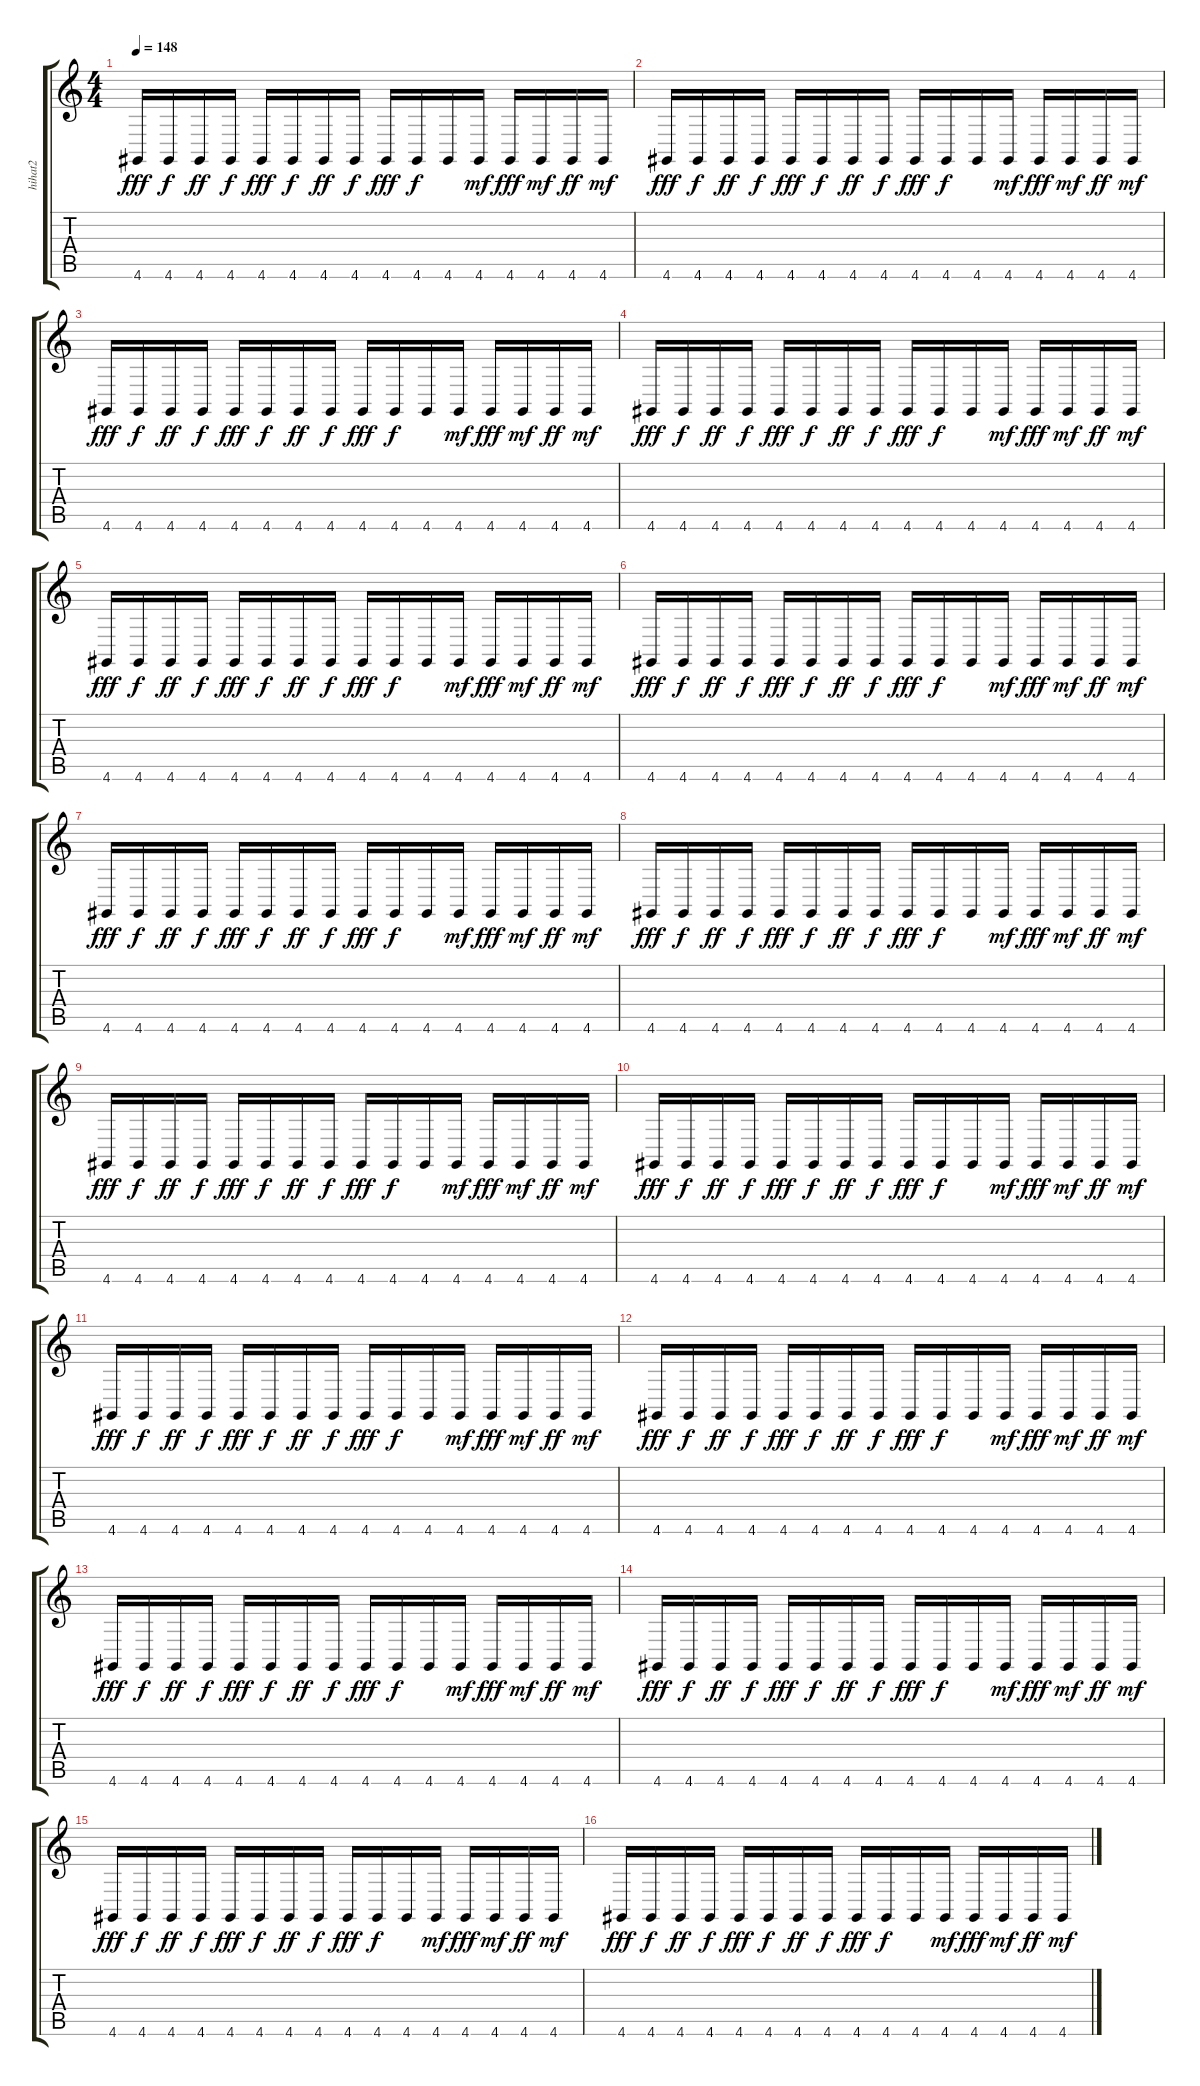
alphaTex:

\track ("hihat2" "hihat2") {instrument acousticgrandpiano}
\staff {score tabs}
\tuning (E4 B3 G3 D3 A2 E2) {hide}
\ts (4 4)
\tempo 148
\clef g2
\ks c
4.6.16{dy fff} 4.6.16{dy f} 4.6.16{dy ff} 4.6.16{dy f} 4.6.16{dy fff} 4.6.16{dy f} 4.6.16{dy ff} 4.6.16{dy f} 4.6.16{dy fff} 4.6.16{dy f} 4.6.16 4.6.16{dy mf} 4.6.16{dy fff} 4.6.16{dy mf} 4.6.16{dy ff} 4.6.16{dy mf} |
4.6.16{dy fff} 4.6.16{dy f} 4.6.16{dy ff} 4.6.16{dy f} 4.6.16{dy fff} 4.6.16{dy f} 4.6.16{dy ff} 4.6.16{dy f} 4.6.16{dy fff} 4.6.16{dy f} 4.6.16 4.6.16{dy mf} 4.6.16{dy fff} 4.6.16{dy mf} 4.6.16{dy ff} 4.6.16{dy mf} |
4.6.16{dy fff} 4.6.16{dy f} 4.6.16{dy ff} 4.6.16{dy f} 4.6.16{dy fff} 4.6.16{dy f} 4.6.16{dy ff} 4.6.16{dy f} 4.6.16{dy fff} 4.6.16{dy f} 4.6.16 4.6.16{dy mf} 4.6.16{dy fff} 4.6.16{dy mf} 4.6.16{dy ff} 4.6.16{dy mf} |
4.6.16{dy fff} 4.6.16{dy f} 4.6.16{dy ff} 4.6.16{dy f} 4.6.16{dy fff} 4.6.16{dy f} 4.6.16{dy ff} 4.6.16{dy f} 4.6.16{dy fff} 4.6.16{dy f} 4.6.16 4.6.16{dy mf} 4.6.16{dy fff} 4.6.16{dy mf} 4.6.16{dy ff} 4.6.16{dy mf} |
4.6.16{dy fff} 4.6.16{dy f} 4.6.16{dy ff} 4.6.16{dy f} 4.6.16{dy fff} 4.6.16{dy f} 4.6.16{dy ff} 4.6.16{dy f} 4.6.16{dy fff} 4.6.16{dy f} 4.6.16 4.6.16{dy mf} 4.6.16{dy fff} 4.6.16{dy mf} 4.6.16{dy ff} 4.6.16{dy mf} |
4.6.16{dy fff} 4.6.16{dy f} 4.6.16{dy ff} 4.6.16{dy f} 4.6.16{dy fff} 4.6.16{dy f} 4.6.16{dy ff} 4.6.16{dy f} 4.6.16{dy fff} 4.6.16{dy f} 4.6.16 4.6.16{dy mf} 4.6.16{dy fff} 4.6.16{dy mf} 4.6.16{dy ff} 4.6.16{dy mf} |
4.6.16{dy fff} 4.6.16{dy f} 4.6.16{dy ff} 4.6.16{dy f} 4.6.16{dy fff} 4.6.16{dy f} 4.6.16{dy ff} 4.6.16{dy f} 4.6.16{dy fff} 4.6.16{dy f} 4.6.16 4.6.16{dy mf} 4.6.16{dy fff} 4.6.16{dy mf} 4.6.16{dy ff} 4.6.16{dy mf} |
4.6.16{dy fff} 4.6.16{dy f} 4.6.16{dy ff} 4.6.16{dy f} 4.6.16{dy fff} 4.6.16{dy f} 4.6.16{dy ff} 4.6.16{dy f} 4.6.16{dy fff} 4.6.16{dy f} 4.6.16 4.6.16{dy mf} 4.6.16{dy fff} 4.6.16{dy mf} 4.6.16{dy ff} 4.6.16{dy mf} |
4.6.16{dy fff} 4.6.16{dy f} 4.6.16{dy ff} 4.6.16{dy f} 4.6.16{dy fff} 4.6.16{dy f} 4.6.16{dy ff} 4.6.16{dy f} 4.6.16{dy fff} 4.6.16{dy f} 4.6.16 4.6.16{dy mf} 4.6.16{dy fff} 4.6.16{dy mf} 4.6.16{dy ff} 4.6.16{dy mf} |
4.6.16{dy fff} 4.6.16{dy f} 4.6.16{dy ff} 4.6.16{dy f} 4.6.16{dy fff} 4.6.16{dy f} 4.6.16{dy ff} 4.6.16{dy f} 4.6.16{dy fff} 4.6.16{dy f} 4.6.16 4.6.16{dy mf} 4.6.16{dy fff} 4.6.16{dy mf} 4.6.16{dy ff} 4.6.16{dy mf} |
4.6.16{dy fff} 4.6.16{dy f} 4.6.16{dy ff} 4.6.16{dy f} 4.6.16{dy fff} 4.6.16{dy f} 4.6.16{dy ff} 4.6.16{dy f} 4.6.16{dy fff} 4.6.16{dy f} 4.6.16 4.6.16{dy mf} 4.6.16{dy fff} 4.6.16{dy mf} 4.6.16{dy ff} 4.6.16{dy mf} |
4.6.16{dy fff} 4.6.16{dy f} 4.6.16{dy ff} 4.6.16{dy f} 4.6.16{dy fff} 4.6.16{dy f} 4.6.16{dy ff} 4.6.16{dy f} 4.6.16{dy fff} 4.6.16{dy f} 4.6.16 4.6.16{dy mf} 4.6.16{dy fff} 4.6.16{dy mf} 4.6.16{dy ff} 4.6.16{dy mf} |
4.6.16{dy fff} 4.6.16{dy f} 4.6.16{dy ff} 4.6.16{dy f} 4.6.16{dy fff} 4.6.16{dy f} 4.6.16{dy ff} 4.6.16{dy f} 4.6.16{dy fff} 4.6.16{dy f} 4.6.16 4.6.16{dy mf} 4.6.16{dy fff} 4.6.16{dy mf} 4.6.16{dy ff} 4.6.16{dy mf} |
4.6.16{dy fff} 4.6.16{dy f} 4.6.16{dy ff} 4.6.16{dy f} 4.6.16{dy fff} 4.6.16{dy f} 4.6.16{dy ff} 4.6.16{dy f} 4.6.16{dy fff} 4.6.16{dy f} 4.6.16 4.6.16{dy mf} 4.6.16{dy fff} 4.6.16{dy mf} 4.6.16{dy ff} 4.6.16{dy mf} |
4.6.16{dy fff} 4.6.16{dy f} 4.6.16{dy ff} 4.6.16{dy f} 4.6.16{dy fff} 4.6.16{dy f} 4.6.16{dy ff} 4.6.16{dy f} 4.6.16{dy fff} 4.6.16{dy f} 4.6.16 4.6.16{dy mf} 4.6.16{dy fff} 4.6.16{dy mf} 4.6.16{dy ff} 4.6.16{dy mf} |
4.6.16{dy fff} 4.6.16{dy f} 4.6.16{dy ff} 4.6.16{dy f} 4.6.16{dy fff} 4.6.16{dy f} 4.6.16{dy ff} 4.6.16{dy f} 4.6.16{dy fff} 4.6.16{dy f} 4.6.16 4.6.16{dy mf} 4.6.16{dy fff} 4.6.16{dy mf} 4.6.16{dy ff} 4.6.16{dy mf}
